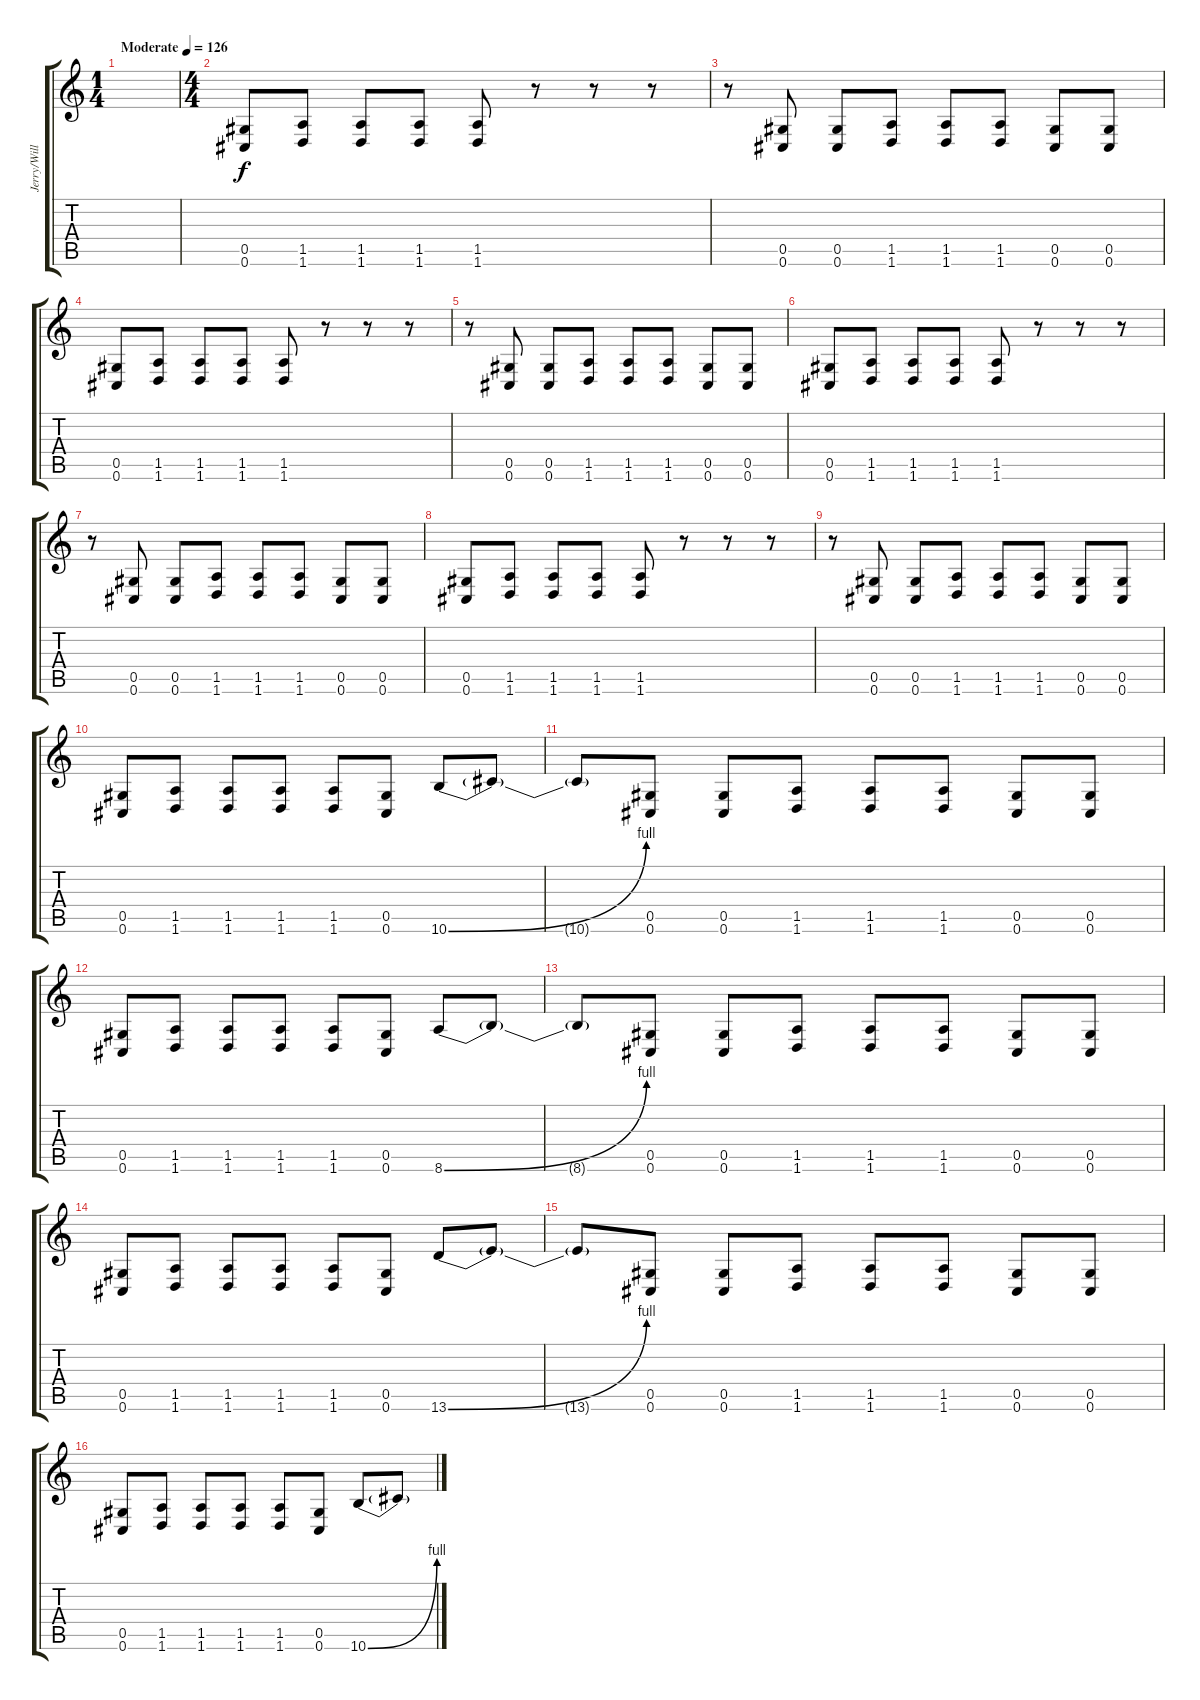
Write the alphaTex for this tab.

\track ("Jerry/Will" "Jerry/Will") {instrument overdrivenguitar}
\staff {score tabs}
\tuning (Eb4 Bb3 Gb3 Db3 Ab2 Db2) {hide}
\ts (1 4)
\tempo (126 "Moderate")
\clef g2
\ks c
|
\ts (4 4)
(0.5 0.6).8 (1.5 1.6).8 (1.5 1.6).8 (1.5 1.6).8 (1.5 1.6).8 r.8 r.8 r.8 |
r.8 (0.5 0.6).8 (0.5 0.6).8 (1.5 1.6).8 (1.5 1.6).8 (1.5 1.6).8 (0.5 0.6).8 (0.5 0.6).8 |
(0.5 0.6).8 (1.5 1.6).8 (1.5 1.6).8 (1.5 1.6).8 (1.5 1.6).8 r.8 r.8 r.8 |
r.8 (0.5 0.6).8 (0.5 0.6).8 (1.5 1.6).8 (1.5 1.6).8 (1.5 1.6).8 (0.5 0.6).8 (0.5 0.6).8 |
(0.5 0.6).8 (1.5 1.6).8 (1.5 1.6).8 (1.5 1.6).8 (1.5 1.6).8 r.8 r.8 r.8 |
r.8 (0.5 0.6).8 (0.5 0.6).8 (1.5 1.6).8 (1.5 1.6).8 (1.5 1.6).8 (0.5 0.6).8 (0.5 0.6).8 |
(0.5 0.6).8 (1.5 1.6).8 (1.5 1.6).8 (1.5 1.6).8 (1.5 1.6).8 r.8 r.8 r.8 |
r.8 (0.5 0.6).8 (0.5 0.6).8 (1.5 1.6).8 (1.5 1.6).8 (1.5 1.6).8 (0.5 0.6).8 (0.5 0.6).8 |
(0.5 0.6).8 (1.5 1.6).8 (1.5 1.6).8 (1.5 1.6).8 (1.5 1.6).8 (0.5 0.6).8 10.6{be (bend 0 0 60 4)}.8 10.6{t}.8 |
10.6{t}.8 (0.5 0.6).8 (0.5 0.6).8 (1.5 1.6).8 (1.5 1.6).8 (1.5 1.6).8 (0.5 0.6).8 (0.5 0.6).8 |
(0.5 0.6).8 (1.5 1.6).8 (1.5 1.6).8 (1.5 1.6).8 (1.5 1.6).8 (0.5 0.6).8 8.6{be (bend 0 0 60 4)}.8 8.6{t}.8 |
8.6{t}.8 (0.5 0.6).8 (0.5 0.6).8 (1.5 1.6).8 (1.5 1.6).8 (1.5 1.6).8 (0.5 0.6).8 (0.5 0.6).8 |
(0.5 0.6).8 (1.5 1.6).8 (1.5 1.6).8 (1.5 1.6).8 (1.5 1.6).8 (0.5 0.6).8 13.6{be (bend 0 0 60 4)}.8 13.6{t}.8 |
13.6{t}.8 (0.5 0.6).8 (0.5 0.6).8 (1.5 1.6).8 (1.5 1.6).8 (1.5 1.6).8 (0.5 0.6).8 (0.5 0.6).8 |
(0.5 0.6).8 (1.5 1.6).8 (1.5 1.6).8 (1.5 1.6).8 (1.5 1.6).8 (0.5 0.6).8 10.6{be (bend 0 0 60 4)}.8 10.6{t}.8
